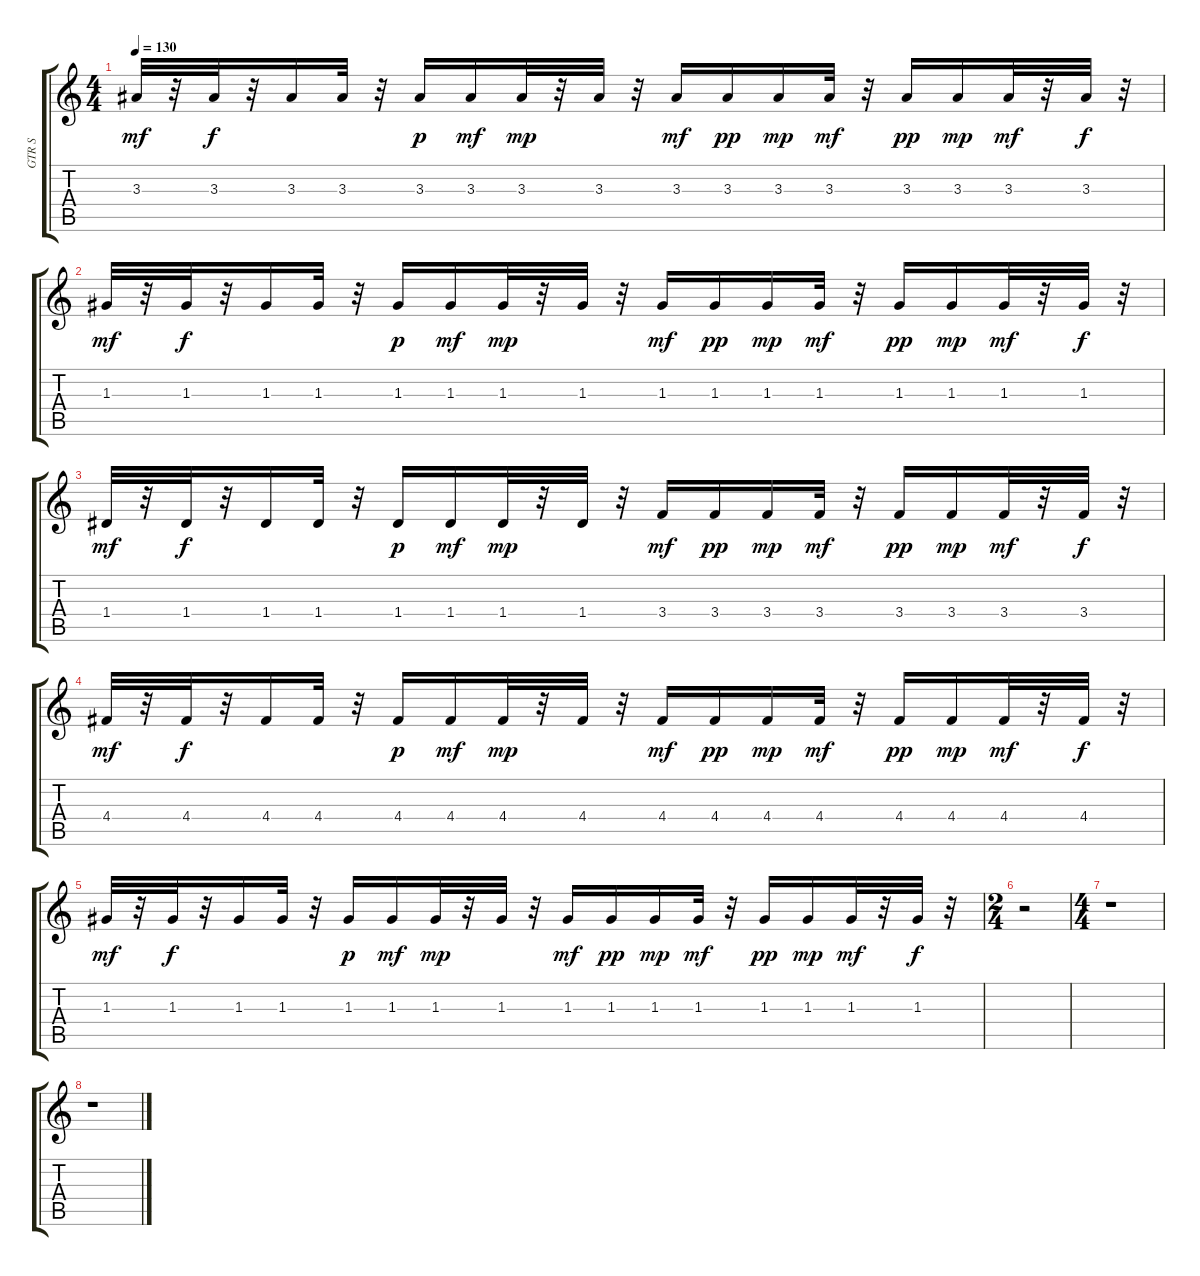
\track ("GTR S" "GTR S") {instrument distortionguitar}
\staff {score tabs}
\tuning (E4 B3 G3 D3 A2 E2) {hide}
\ts (4 4)
\tempo 130
\clef g2
\ks c
3.3.32{dy mf} r.32 3.3.32{dy f} r.32 3.3.16 3.3.32 r.32 3.3.16{dy p} 3.3.16{dy mf} 3.3.32{dy mp} r.32 3.3.32 r.32 3.3.16{dy mf} 3.3.16{dy pp} 3.3.16{dy mp} 3.3.32{dy mf} r.32 3.3.16{dy pp} 3.3.16{dy mp} 3.3.32{dy mf} r.32 3.3.32{dy f} r.32 |
1.3.32{dy mf} r.32 1.3.32{dy f} r.32 1.3.16 1.3.32 r.32 1.3.16{dy p} 1.3.16{dy mf} 1.3.32{dy mp} r.32 1.3.32 r.32 1.3.16{dy mf} 1.3.16{dy pp} 1.3.16{dy mp} 1.3.32{dy mf} r.32 1.3.16{dy pp} 1.3.16{dy mp} 1.3.32{dy mf} r.32 1.3.32{dy f} r.32 |
1.4.32{dy mf} r.32 1.4.32{dy f} r.32 1.4.16 1.4.32 r.32 1.4.16{dy p} 1.4.16{dy mf} 1.4.32{dy mp} r.32 1.4.32 r.32 3.4.16{dy mf} 3.4.16{dy pp} 3.4.16{dy mp} 3.4.32{dy mf} r.32 3.4.16{dy pp} 3.4.16{dy mp} 3.4.32{dy mf} r.32 3.4.32{dy f} r.32 |
4.4.32{dy mf} r.32 4.4.32{dy f} r.32 4.4.16 4.4.32 r.32 4.4.16{dy p} 4.4.16{dy mf} 4.4.32{dy mp} r.32 4.4.32 r.32 4.4.16{dy mf} 4.4.16{dy pp} 4.4.16{dy mp} 4.4.32{dy mf} r.32 4.4.16{dy pp} 4.4.16{dy mp} 4.4.32{dy mf} r.32 4.4.32{dy f} r.32 |
1.3.32{dy mf} r.32 1.3.32{dy f} r.32 1.3.16 1.3.32 r.32 1.3.16{dy p} 1.3.16{dy mf} 1.3.32{dy mp} r.32 1.3.32 r.32 1.3.16{dy mf} 1.3.16{dy pp} 1.3.16{dy mp} 1.3.32{dy mf} r.32 1.3.16{dy pp} 1.3.16{dy mp} 1.3.32{dy mf} r.32 1.3.32{dy f} r.32 |
\ts (2 4)
r.2 |
\ts (4 4)
r.1 |
r.1
